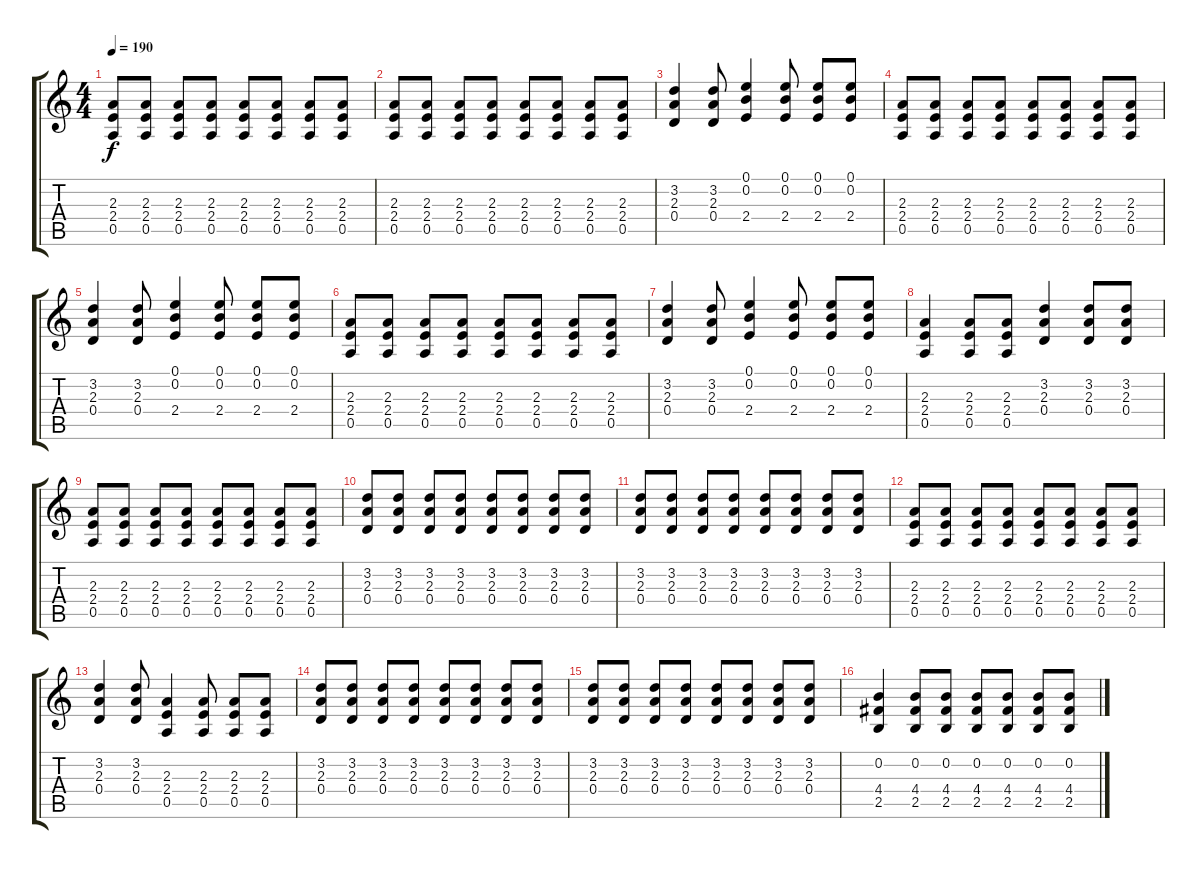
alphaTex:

\track "" {instrument overdrivenguitar}
\staff {score tabs}
\tuning (E4 B3 G3 D3 A2 E2) {hide}
\ts (4 4)
\tempo 190
\clef g2
\ks c
(2.3 2.4 0.5).8{dy f} (2.3 2.4 0.5).8 (2.3 2.4 0.5).8 (2.3 2.4 0.5).8 (2.3 2.4 0.5).8 (2.3 2.4 0.5).8 (2.3 2.4 0.5).8 (2.3 2.4 0.5).8 |
(2.3 2.4 0.5).8 (2.3 2.4 0.5).8 (2.3 2.4 0.5).8 (2.3 2.4 0.5).8 (2.3 2.4 0.5).8 (2.3 2.4 0.5).8 (2.3 2.4 0.5).8 (2.3 2.4 0.5).8 |
(3.2 2.3 0.4).4 (3.2 2.3 0.4).8 (0.1 0.2 2.4).4 (0.1 0.2 2.4).8 (0.1 0.2 2.4).8 (0.1 0.2 2.4).8 |
(2.3 2.4 0.5).8 (2.3 2.4 0.5).8 (2.3 2.4 0.5).8 (2.3 2.4 0.5).8 (2.3 2.4 0.5).8 (2.3 2.4 0.5).8 (2.3 2.4 0.5).8 (2.3 2.4 0.5).8 |
(3.2 2.3 0.4).4 (3.2 2.3 0.4).8 (0.1 0.2 2.4).4 (0.1 0.2 2.4).8 (0.1 0.2 2.4).8 (0.1 0.2 2.4).8 |
(2.3 2.4 0.5).8 (2.3 2.4 0.5).8 (2.3 2.4 0.5).8 (2.3 2.4 0.5).8 (2.3 2.4 0.5).8 (2.3 2.4 0.5).8 (2.3 2.4 0.5).8 (2.3 2.4 0.5).8 |
(3.2 2.3 0.4).4 (3.2 2.3 0.4).8 (0.1 0.2 2.4).4 (0.1 0.2 2.4).8 (0.1 0.2 2.4).8 (0.1 0.2 2.4).8 |
(2.3 2.4 0.5).4 (2.3 2.4 0.5).8 (2.3 2.4 0.5).8 (3.2 2.3 0.4).4 (3.2 2.3 0.4).8 (3.2 2.3 0.4).8 |
(2.3 2.4 0.5).8 (2.3 2.4 0.5).8 (2.3 2.4 0.5).8 (2.3 2.4 0.5).8 (2.3 2.4 0.5).8 (2.3 2.4 0.5).8 (2.3 2.4 0.5).8 (2.3 2.4 0.5).8 |
(3.2 2.3 0.4).8 (3.2 2.3 0.4).8 (3.2 2.3 0.4).8 (3.2 2.3 0.4).8 (3.2 2.3 0.4).8 (3.2 2.3 0.4).8 (3.2 2.3 0.4).8 (3.2 2.3 0.4).8 |
(3.2 2.3 0.4).8 (3.2 2.3 0.4).8 (3.2 2.3 0.4).8 (3.2 2.3 0.4).8 (3.2 2.3 0.4).8 (3.2 2.3 0.4).8 (3.2 2.3 0.4).8 (3.2 2.3 0.4).8 |
(2.3 2.4 0.5).8 (2.3 2.4 0.5).8 (2.3 2.4 0.5).8 (2.3 2.4 0.5).8 (2.3 2.4 0.5).8 (2.3 2.4 0.5).8 (2.3 2.4 0.5).8 (2.3 2.4 0.5).8 |
(3.2 2.3 0.4).4 (3.2 2.3 0.4).8 (2.3 2.4 0.5).4 (2.3 2.4 0.5).8 (2.3 2.4 0.5).8 (2.3 2.4 0.5).8 |
(3.2 2.3 0.4).8 (3.2 2.3 0.4).8 (3.2 2.3 0.4).8 (3.2 2.3 0.4).8 (3.2 2.3 0.4).8 (3.2 2.3 0.4).8 (3.2 2.3 0.4).8 (3.2 2.3 0.4).8 |
(3.2 2.3 0.4).8 (3.2 2.3 0.4).8 (3.2 2.3 0.4).8 (3.2 2.3 0.4).8 (3.2 2.3 0.4).8 (3.2 2.3 0.4).8 (3.2 2.3 0.4).8 (3.2 2.3 0.4).8 |
(0.2 4.4 2.5).4 (0.2 4.4 2.5).8 (0.2 4.4 2.5).8 (0.2 4.4 2.5).8 (0.2 4.4 2.5).8 (0.2 4.4 2.5).8 (0.2 4.4 2.5).8
